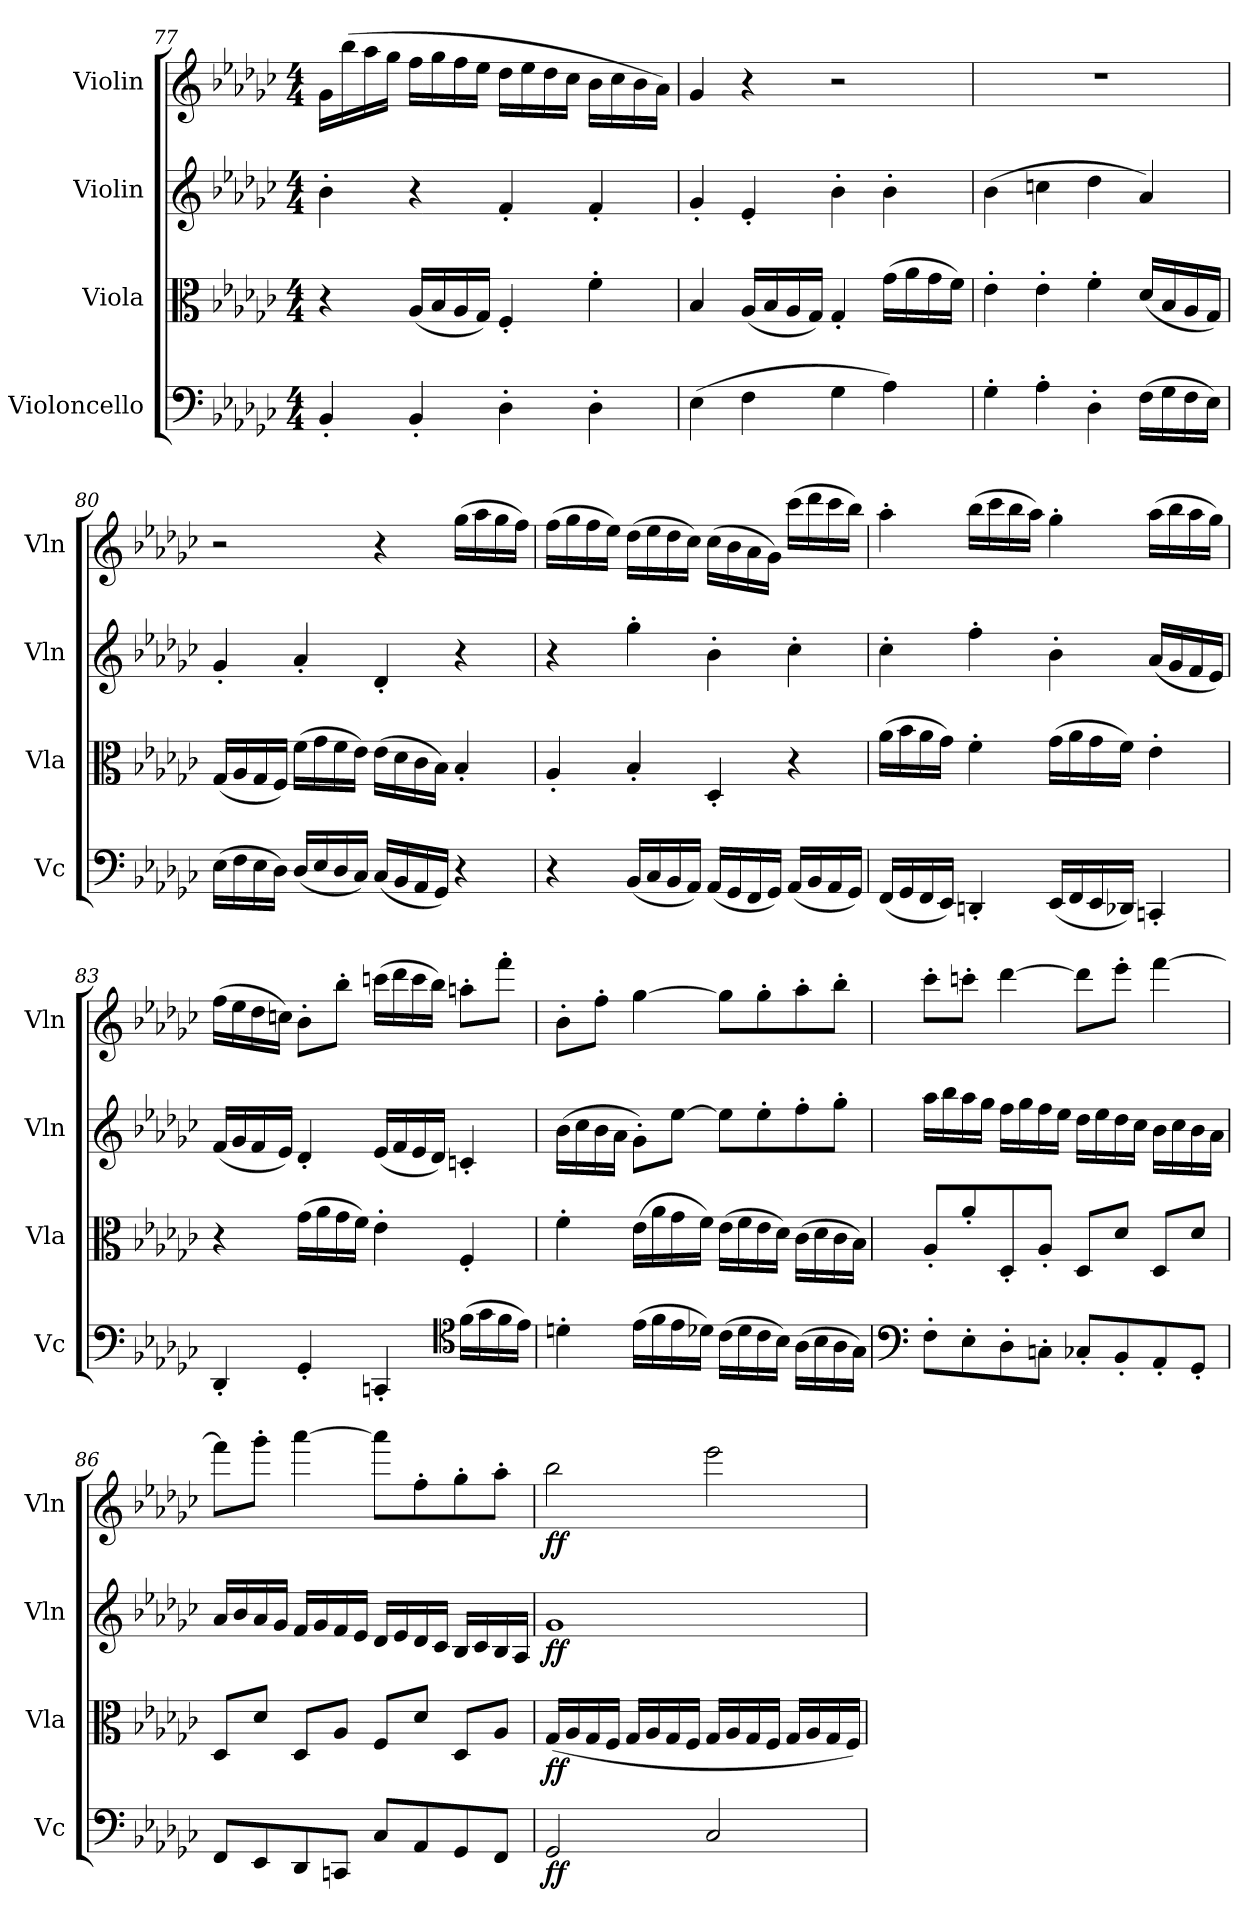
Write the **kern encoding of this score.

**kern	**dynam	**kern	**dynam	**kern	**dynam	**kern	**dynam
*part4	*part4	*part3	*part3	*part2	*part2	*part1	*part1
*staff4	*staff4	*staff3	*staff3	*staff2	*staff2	*staff1	*staff1
*I"Violoncello	*	*I"Viola	*	*I"Violin	*	*I"Violin	*
*I'Vc	*	*I'Vla	*	*I'Vln	*	*I'Vln	*
*clefF4	*	*clefC3	*	*clefG2	*	*clefG2	*
*k[b-e-a-d-g-c-]	*	*k[b-e-a-d-g-c-]	*	*k[b-e-a-d-g-c-]	*	*k[b-e-a-d-g-c-]	*
*M4/4	*	*M4/4	*	*M4/4	*	*M4/4	*
=77	=77	=77	=77	=77	=77	=77	=77
4BB-'/	.	4r	.	4b-'\	.	16g-\LL	.
.	.	.	.	.	.	(16bb-\	.
.	.	.	.	.	.	16aa-\	.
.	.	.	.	.	.	16gg-\JJ	.
4BB-'/	.	(16A-/LL	.	4r	.	16ff\LL	.
.	.	16B-/	.	.	.	16gg-\	.
.	.	16A-/	.	.	.	16ff\	.
.	.	16G-/JJ)	.	.	.	16ee-\JJ	.
4D-'\	.	4F'/	.	4f'/	.	16dd-\LL	.
.	.	.	.	.	.	16ee-\	.
.	.	.	.	.	.	16dd-\	.
.	.	.	.	.	.	16cc-\JJ	.
4D-'\	.	4f'\	.	4f'/	.	16b-\LL	.
.	.	.	.	.	.	16cc-\	.
.	.	.	.	.	.	16b-\	.
.	.	.	.	.	.	16a-\JJ)	.
=78	=78	=78	=78	=78	=78	=78	=78
(4E-\	.	4B-/	.	4g-'/	.	4g-/	.
4F\	.	(16A-/LL	.	4e-'/	.	4r	.
.	.	16B-/	.	.	.	.	.
.	.	16A-/	.	.	.	.	.
.	.	16G-/JJ)	.	.	.	.	.
4G-\	.	4G-'/	.	4b-'\	.	2r	.
4A-\)	.	(16g-\LL	.	4b-'\	.	.	.
.	.	16a-\	.	.	.	.	.
.	.	16g-\	.	.	.	.	.
.	.	16f\JJ)	.	.	.	.	.
=79	=79	=79	=79	=79	=79	=79	=79
4G-'\	.	4e-'\	.	(4b-\	.	1r	.
4A-'\	.	4e-'\	.	4ccn\	.	.	.
4D-'\	.	4f'\	.	4dd-\	.	.	.
(16F\LL	.	(16d-/LL	.	4a-/)	.	.	.
16G-\	.	16B-/	.	.	.	.	.
16F\	.	16A-/	.	.	.	.	.
16E-\JJ)	.	16G-/JJ)	.	.	.	.	.
=80	=80	=80	=80	=80	=80	=80	=80
(16E-\LL	.	(16G-/LL	.	4g-'/	.	2r	.
16F\	.	16A-/	.	.	.	.	.
16E-\	.	16G-/	.	.	.	.	.
16D-\JJ)	.	16F/JJ)	.	.	.	.	.
(16D-/LL	.	(16f\LL	.	4a-'/	.	.	.
16E-/	.	16g-\	.	.	.	.	.
16D-/	.	16f\	.	.	.	.	.
16C-/JJ)	.	16e-\JJ)	.	.	.	.	.
(16C-/LL	.	(16e-\LL	.	4d-'/	.	4r	.
16BB-/	.	16d-\	.	.	.	.	.
16AA-/	.	16c-\	.	.	.	.	.
16GG-/JJ)	.	16B-\JJ)	.	.	.	.	.
4r	.	4B-'/	.	4r	.	(16gg-\LL	.
.	.	.	.	.	.	16aa-\	.
.	.	.	.	.	.	16gg-\	.
.	.	.	.	.	.	16ff\JJ)	.
=81	=81	=81	=81	=81	=81	=81	=81
4r	.	4A-'/	.	4r	.	(16ff\LL	.
.	.	.	.	.	.	16gg-\	.
.	.	.	.	.	.	16ff\	.
.	.	.	.	.	.	16ee-\JJ)	.
(16BB-/LL	.	4B-'/	.	4gg-'\	.	(16dd-\LL	.
16C-/	.	.	.	.	.	16ee-\	.
16BB-/	.	.	.	.	.	16dd-\	.
16AA-/JJ)	.	.	.	.	.	16cc-\JJ)	.
(16AA-/LL	.	4D-'/	.	4b-'\	.	(16cc-\LL	.
16GG-/	.	.	.	.	.	16b-\	.
16FF/	.	.	.	.	.	16a-\	.
16GG-/JJ)	.	.	.	.	.	16g-\JJ)	.
(16AA-/LL	.	4r	.	4cc-'\	.	(16ccc-\LL	.
16BB-/	.	.	.	.	.	16ddd-\	.
16AA-/	.	.	.	.	.	16ccc-\	.
16GG-/JJ)	.	.	.	.	.	16bb-\JJ)	.
=82	=82	=82	=82	=82	=82	=82	=82
(16FF/LL	.	(16a-\LL	.	4cc-'\	.	4aa-'\	.
16GG-/	.	16b-\	.	.	.	.	.
16FF/	.	16a-\	.	.	.	.	.
16EE-/JJ)	.	16g-\JJ)	.	.	.	.	.
4DDn'/	.	4f'\	.	4ff'\	.	(16bb-\LL	.
.	.	.	.	.	.	16ccc-\	.
.	.	.	.	.	.	16bb-\	.
.	.	.	.	.	.	16aa-\JJ)	.
(16EE-/LL	.	(16g-\LL	.	4b-'\	.	4gg-'\	.
16FF/	.	16a-\	.	.	.	.	.
16EE-/	.	16g-\	.	.	.	.	.
16DD-X/JJ)	.	16f\JJ)	.	.	.	.	.
4CCn'/	.	4e-'\	.	(16a-/LL	.	(16aa-\LL	.
.	.	.	.	16g-/	.	16bb-\	.
.	.	.	.	16f/	.	16aa-\	.
.	.	.	.	16e-/JJ)	.	16gg-\JJ)	.
=83	=83	=83	=83	=83	=83	=83	=83
4DD-'/	.	4r	.	(16f/LL	.	(16ff\LL	.
.	.	.	.	16g-/	.	16ee-\	.
.	.	.	.	16f/	.	16dd-\	.
.	.	.	.	16e-/JJ)	.	16ccn\JJ)	.
4GG-'/	.	(16g-\LL	.	4d-'/	.	8b-'\L	.
.	.	16a-\	.	.	.	.	.
.	.	16g-\	.	.	.	8bb-'\J	.
.	.	16f\JJ)	.	.	.	.	.
4CCn'/	.	4e-'\	.	(16e-/LL	.	(16cccn\LL	.
.	.	.	.	16f/	.	16ddd-\	.
.	.	.	.	16e-/	.	16ccc\	.
.	.	.	.	16d-/JJ)	.	16bb-\JJ)	.
*clefC4	*	*	*	*	*	*	*
(16f\LL	.	4F'/	.	4cn'/	.	8aan'\L	.
16g-\	.	.	.	.	.	.	.
16f\	.	.	.	.	.	8fff'\J	.
16e-\JJ)	.	.	.	.	.	.	.
=84	=84	=84	=84	=84	=84	=84	=84
4dn'\	.	4f'\	.	(16b-\LL	.	8b-'\L	.
.	.	.	.	16cc-\	.	.	.
.	.	.	.	16b-\	.	8ff'\J	.
.	.	.	.	16a-\JJ	.	.	.
(16e-\LL	.	(16e-\LL	.	8g-'\L)	.	[4gg-\	.
16f\	.	16a-\	.	.	.	.	.
16e-\	.	16g-\	.	[8ee-\J	.	.	.
16d-X\JJ)	.	16f\JJ)	.	.	.	.	.
(16c-\LL	.	(16e-\LL	.	8ee-\L]	.	8gg-\L]	.
16d-\	.	16f\	.	.	.	.	.
16c-\	.	16e-\	.	8ee-'\	.	8gg-'\	.
16B-\JJ)	.	16d-\JJ)	.	.	.	.	.
(16A-\LL	.	(16c-\LL	.	8ff'\	.	8aa-'\	.
16B-\	.	16d-\	.	.	.	.	.
16A-\	.	16c-\	.	8gg-'\J	.	8bb-'\J	.
16G-\JJ)	.	16B-\JJ)	.	.	.	.	.
=85	=85	=85	=85	=85	=85	=85	=85
*clefF4	*	*	*	*	*	*	*
8F'\L	.	8A-'\L	.	16aa-\LL	.	8ccc-'\L	.
.	.	.	.	16bb-\	.	.	.
8E-'\	.	8a-'\	.	16aa-\	.	8cccn'\J	.
.	.	.	.	16gg-\JJ	.	.	.
8D-'\	.	8D-'/	.	16ff\LL	.	[4ddd-\	.
.	.	.	.	16gg-\	.	.	.
8Cn'\J	.	8A-'/J	.	16ff\	.	.	.
.	.	.	.	16ee-\JJ	.	.	.
8C-X'/L	.	8D-/L	.	16dd-\LL	.	8ddd-\L]	.
.	.	.	.	16ee-\	.	.	.
8BB-'/	.	8d-/J	.	16dd-\	.	8eee-'\J	.
.	.	.	.	16cc-\JJ	.	.	.
8AA-'/	.	8D-/L	.	16b-\LL	.	[4fff\	.
.	.	.	.	16cc-\	.	.	.
8GG-'/J	.	8d-/J	.	16b-\	.	.	.
.	.	.	.	16a-\JJ	.	.	.
=86	=86	=86	=86	=86	=86	=86	=86
8FF/L	.	8D-/L	.	16a-/LL	.	8fff\L]	.
.	.	.	.	16b-/	.	.	.
8EE-/	.	8d-/J	.	16a-/	.	8ggg-'\J	.
.	.	.	.	16g-/JJ	.	.	.
8DD-/	.	8D-/L	.	16f/LL	.	[4aaa-\	.
.	.	.	.	16g-/	.	.	.
8CCn/J	.	8A-/J	.	16f/	.	.	.
.	.	.	.	16e-/JJ	.	.	.
8C-/L	.	8F/L	.	16d-/LL	.	8aaa-\L]	.
.	.	.	.	16e-/	.	.	.
8AA-/	.	8d-/J	.	16d-/	.	8ff'\	.
.	.	.	.	16c-/JJ	.	.	.
8GG-/	.	8D-/L	.	16B-/LL	.	8gg-'\	.
.	.	.	.	16c-/	.	.	.
8FF/J	.	8A-/J	.	16B-/	.	8aa-'\J	.
.	.	.	.	16A-/JJ	.	.	.
=87	=87	=87	=87	=87	=87	=87	=87
2GG-/	ff	(16G-/LL	ff	1g-	ff	2bb-\	ff
.	.	16A-/	.	.	.	.	.
.	.	16G-/	.	.	.	.	.
.	.	16F/JJ	.	.	.	.	.
.	.	16G-/LL	.	.	.	.	.
.	.	16A-/	.	.	.	.	.
.	.	16G-/	.	.	.	.	.
.	.	16F/JJ	.	.	.	.	.
2C-/	.	16G-/LL	.	.	.	2eee-\	.
.	.	16A-/	.	.	.	.	.
.	.	16G-/	.	.	.	.	.
.	.	16F/JJ	.	.	.	.	.
.	.	16G-/LL	.	.	.	.	.
.	.	16A-/	.	.	.	.	.
.	.	16G-/	.	.	.	.	.
.	.	16F/JJ)	.	.	.	.	.
=	=	=	=	=	=	=	=
*-	*-	*-	*-	*-	*-	*-	*-
